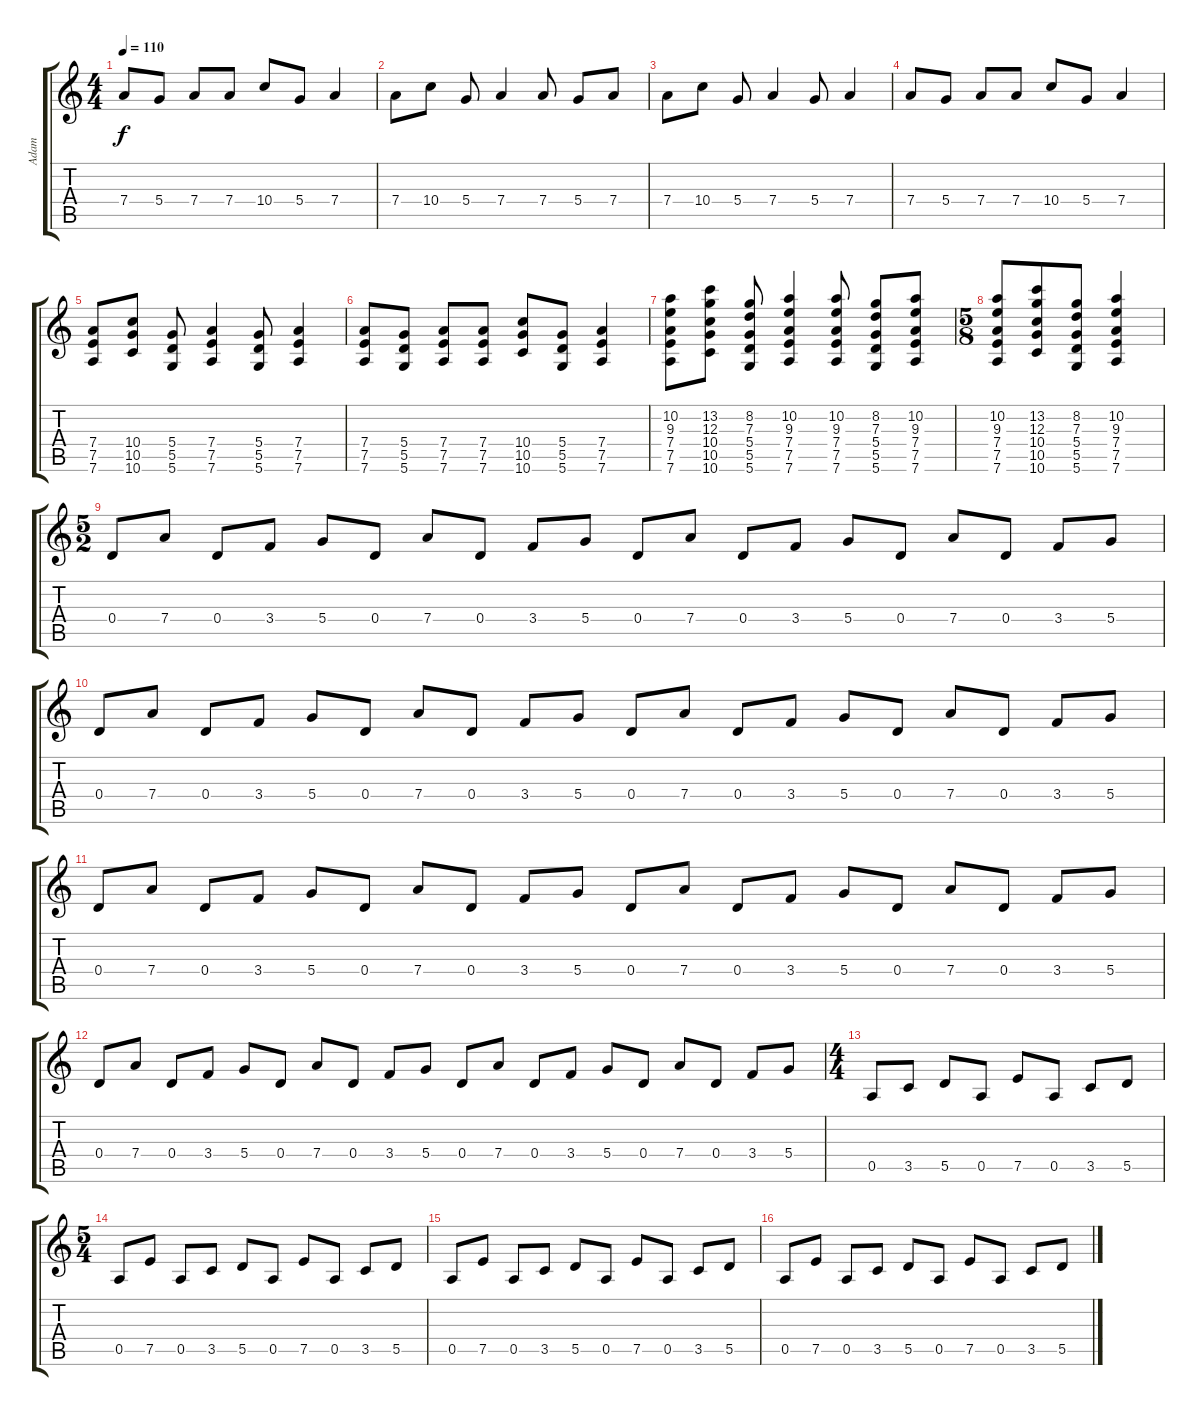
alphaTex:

\track ("Adam" "Adam") {instrument overdrivenguitar}
\staff {score tabs}
\tuning (E4 B3 G3 D3 A2 D2) {hide}
\ts (4 4)
\tempo 110
\clef g2
\ks c
7.4.8{dy f} 5.4.8 7.4.8 7.4.8 10.4.8 5.4.8 7.4.4 |
7.4.8 10.4.8 5.4.8 7.4.4 7.4.8 5.4.8 7.4.8 |
7.4.8 10.4.8 5.4.8 7.4.4 5.4.8 7.4.4 |
7.4.8 5.4.8 7.4.8 7.4.8 10.4.8 5.4.8 7.4.4 |
(7.4 7.5 7.6).8 (10.4 10.5 10.6).8 (5.4 5.5 5.6).8 (7.4 7.5 7.6).4 (5.4 5.5 5.6).8 (7.4 7.5 7.6).4 |
(7.4 7.5 7.6).8 (5.4 5.5 5.6).8 (7.4 7.5 7.6).8 (7.4 7.5 7.6).8 (10.4 10.5 10.6).8 (5.4 5.5 5.6).8 (7.4 7.5 7.6).4 |
(10.2 9.3 7.4 7.5 7.6).8 (13.2 12.3 10.4 10.5 10.6).8 (8.2 7.3 5.4 5.5 5.6).8 (10.2 9.3 7.4 7.5 7.6).4 (10.2 9.3 7.4 7.5 7.6).8 (8.2 7.3 5.4 5.5 5.6).8 (10.2 9.3 7.4 7.5 7.6).8 |
\ts (5 8)
(10.2 9.3 7.4 7.5 7.6).8 (13.2 12.3 10.4 10.5 10.6).8 (8.2 7.3 5.4 5.5 5.6).8 (10.2 9.3 7.4 7.5 7.6).4 |
\ts (5 2)
0.4.8 7.4.8 0.4.8 3.4.8 5.4.8 0.4.8 7.4.8 0.4.8 3.4.8 5.4.8 0.4.8 7.4.8 0.4.8 3.4.8 5.4.8 0.4.8 7.4.8 0.4.8 3.4.8 5.4.8 |
0.4.8 7.4.8 0.4.8 3.4.8 5.4.8 0.4.8 7.4.8 0.4.8 3.4.8 5.4.8 0.4.8 7.4.8 0.4.8 3.4.8 5.4.8 0.4.8 7.4.8 0.4.8 3.4.8 5.4.8 |
0.4.8 7.4.8 0.4.8 3.4.8 5.4.8 0.4.8 7.4.8 0.4.8 3.4.8 5.4.8 0.4.8 7.4.8 0.4.8 3.4.8 5.4.8 0.4.8 7.4.8 0.4.8 3.4.8 5.4.8 |
0.4.8 7.4.8 0.4.8 3.4.8 5.4.8 0.4.8 7.4.8 0.4.8 3.4.8 5.4.8 0.4.8 7.4.8 0.4.8 3.4.8 5.4.8 0.4.8 7.4.8 0.4.8 3.4.8 5.4.8 |
\ts (4 4)
0.5.8 3.5.8 5.5.8 0.5.8 7.5.8 0.5.8 3.5.8 5.5.8 |
\ts (5 4)
0.5.8 7.5.8 0.5.8 3.5.8 5.5.8 0.5.8 7.5.8 0.5.8 3.5.8 5.5.8 |
0.5.8 7.5.8 0.5.8 3.5.8 5.5.8 0.5.8 7.5.8 0.5.8 3.5.8 5.5.8 |
0.5.8 7.5.8 0.5.8 3.5.8 5.5.8 0.5.8 7.5.8 0.5.8 3.5.8 5.5.8
